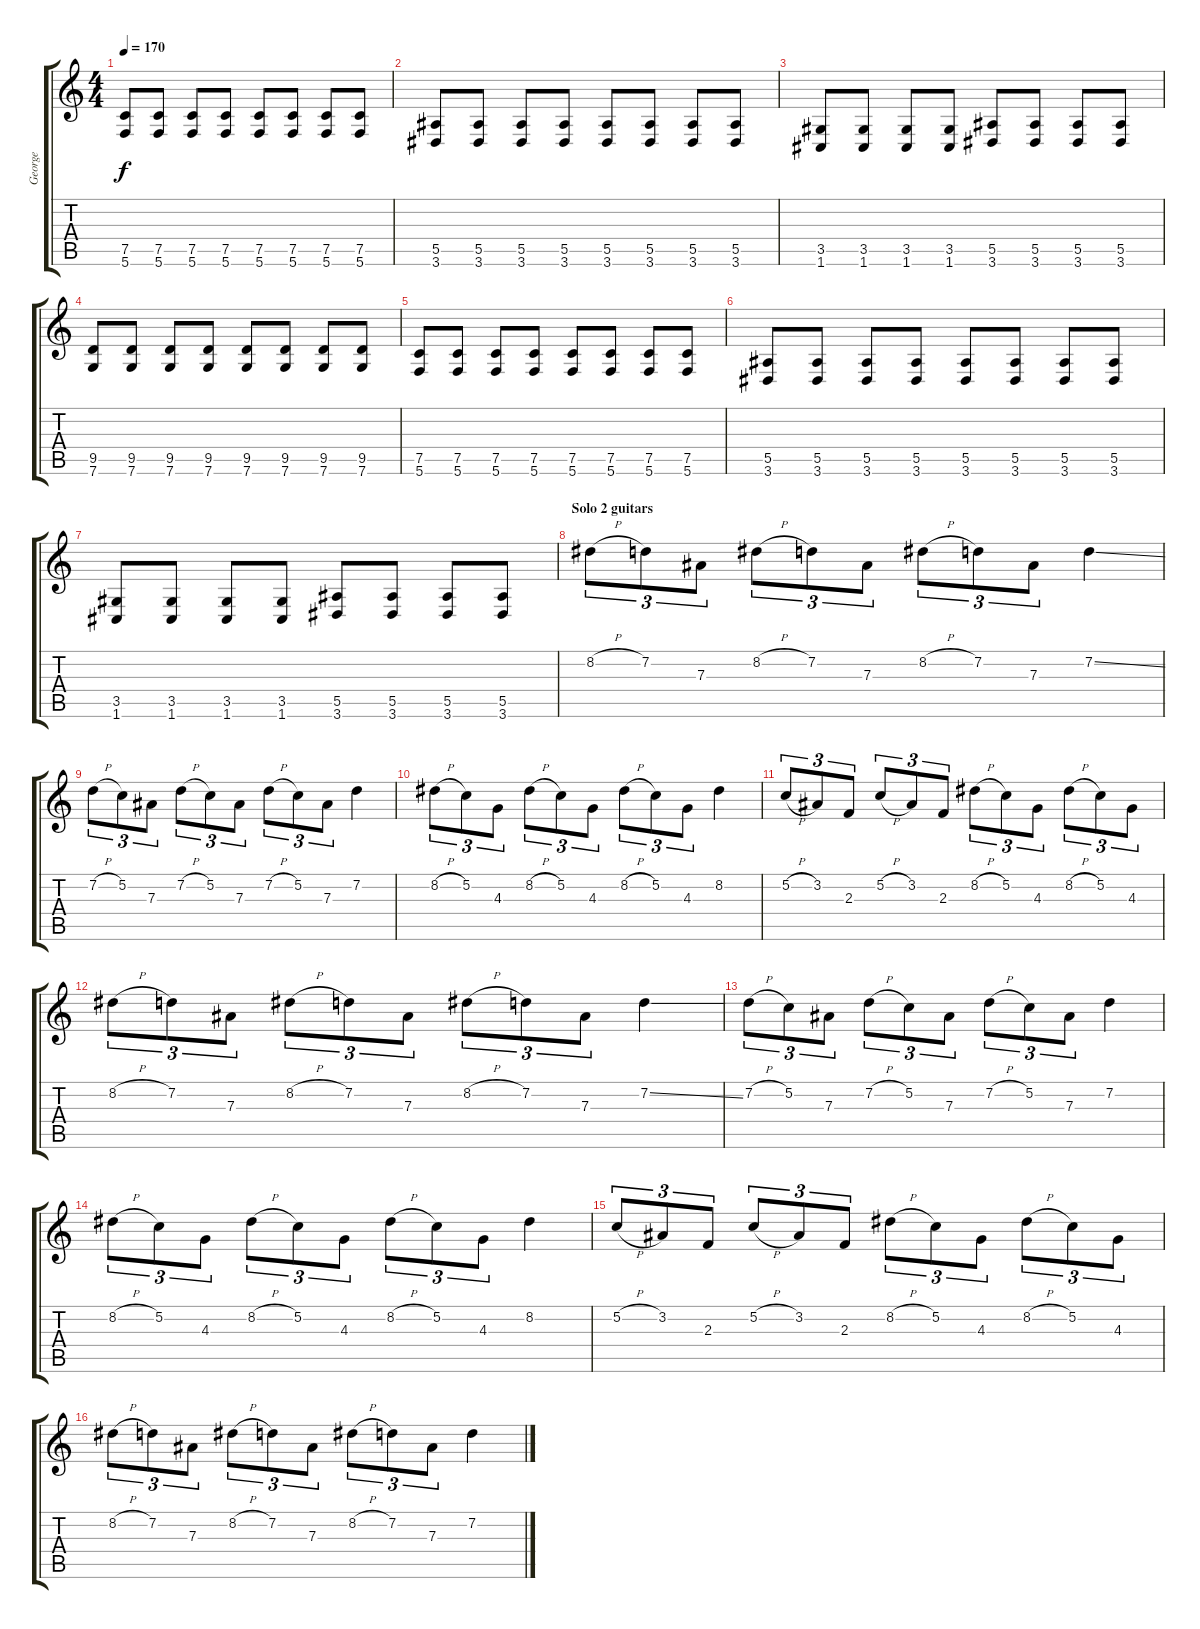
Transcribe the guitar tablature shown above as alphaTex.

\track ("George" "George") {instrument distortionguitar}
\staff {score tabs}
\tuning (C4 G3 Eb3 Bb2 F2 C2) {hide}
\ts (4 4)
\tempo 170
\clef g2
\ks c
(7.5 5.6).8{dy f} (7.5 5.6).8 (7.5 5.6).8 (7.5 5.6).8 (7.5 5.6).8 (7.5 5.6).8 (7.5 5.6).8 (7.5 5.6).8 |
(5.5 3.6).8 (5.5 3.6).8 (5.5 3.6).8 (5.5 3.6).8 (5.5 3.6).8 (5.5 3.6).8 (5.5 3.6).8 (5.5 3.6).8 |
(3.5 1.6).8 (3.5 1.6).8 (3.5 1.6).8 (3.5 1.6).8 (5.5 3.6).8 (5.5 3.6).8 (5.5 3.6).8 (5.5 3.6).8 |
(9.5 7.6).8 (9.5 7.6).8 (9.5 7.6).8 (9.5 7.6).8 (9.5 7.6).8 (9.5 7.6).8 (9.5 7.6).8 (9.5 7.6).8 |
(7.5 5.6).8 (7.5 5.6).8 (7.5 5.6).8 (7.5 5.6).8 (7.5 5.6).8 (7.5 5.6).8 (7.5 5.6).8 (7.5 5.6).8 |
(5.5 3.6).8 (5.5 3.6).8 (5.5 3.6).8 (5.5 3.6).8 (5.5 3.6).8 (5.5 3.6).8 (5.5 3.6).8 (5.5 3.6).8 |
(3.5 1.6).8 (3.5 1.6).8 (3.5 1.6).8 (3.5 1.6).8 (5.5 3.6).8 (5.5 3.6).8 (5.5 3.6).8 (5.5 3.6).8 |
\section ("" "Solo 2 guitars")
8.2{h}.8{tu (3 2)} 7.2.8{tu (3 2)} 7.3.8{tu (3 2)} 8.2{h}.8{tu (3 2)} 7.2.8{tu (3 2)} 7.3.8{tu (3 2)} 8.2{h}.8{tu (3 2)} 7.2.8{tu (3 2)} 7.3.8{tu (3 2)} 7.2{ss}.4 |
7.2{h}.8{tu (3 2)} 5.2.8{tu (3 2)} 7.3.8{tu (3 2)} 7.2{h}.8{tu (3 2)} 5.2.8{tu (3 2)} 7.3.8{tu (3 2)} 7.2{h}.8{tu (3 2)} 5.2.8{tu (3 2)} 7.3.8{tu (3 2)} 7.2.4 |
8.2{h}.8{tu (3 2)} 5.2.8{tu (3 2)} 4.3.8{tu (3 2)} 8.2{h}.8{tu (3 2)} 5.2.8{tu (3 2)} 4.3.8{tu (3 2)} 8.2{h}.8{tu (3 2)} 5.2.8{tu (3 2)} 4.3.8{tu (3 2)} 8.2.4 |
5.2{h}.8{tu (3 2)} 3.2.8{tu (3 2)} 2.3.8{tu (3 2)} 5.2{h}.8{tu (3 2)} 3.2.8{tu (3 2)} 2.3.8{tu (3 2)} 8.2{h}.8{tu (3 2)} 5.2.8{tu (3 2)} 4.3.8{tu (3 2)} 8.2{h}.8{tu (3 2)} 5.2.8{tu (3 2)} 4.3.8{tu (3 2)} |
8.2{h}.8{tu (3 2)} 7.2.8{tu (3 2)} 7.3.8{tu (3 2)} 8.2{h}.8{tu (3 2)} 7.2.8{tu (3 2)} 7.3.8{tu (3 2)} 8.2{h}.8{tu (3 2)} 7.2.8{tu (3 2)} 7.3.8{tu (3 2)} 7.2{ss}.4 |
7.2{h}.8{tu (3 2)} 5.2.8{tu (3 2)} 7.3.8{tu (3 2)} 7.2{h}.8{tu (3 2)} 5.2.8{tu (3 2)} 7.3.8{tu (3 2)} 7.2{h}.8{tu (3 2)} 5.2.8{tu (3 2)} 7.3.8{tu (3 2)} 7.2.4 |
8.2{h}.8{tu (3 2)} 5.2.8{tu (3 2)} 4.3.8{tu (3 2)} 8.2{h}.8{tu (3 2)} 5.2.8{tu (3 2)} 4.3.8{tu (3 2)} 8.2{h}.8{tu (3 2)} 5.2.8{tu (3 2)} 4.3.8{tu (3 2)} 8.2.4 |
5.2{h}.8{tu (3 2)} 3.2.8{tu (3 2)} 2.3.8{tu (3 2)} 5.2{h}.8{tu (3 2)} 3.2.8{tu (3 2)} 2.3.8{tu (3 2)} 8.2{h}.8{tu (3 2)} 5.2.8{tu (3 2)} 4.3.8{tu (3 2)} 8.2{h}.8{tu (3 2)} 5.2.8{tu (3 2)} 4.3.8{tu (3 2)} |
8.2{h}.8{tu (3 2)} 7.2.8{tu (3 2)} 7.3.8{tu (3 2)} 8.2{h}.8{tu (3 2)} 7.2.8{tu (3 2)} 7.3.8{tu (3 2)} 8.2{h}.8{tu (3 2)} 7.2.8{tu (3 2)} 7.3.8{tu (3 2)} 7.2{ss}.4
